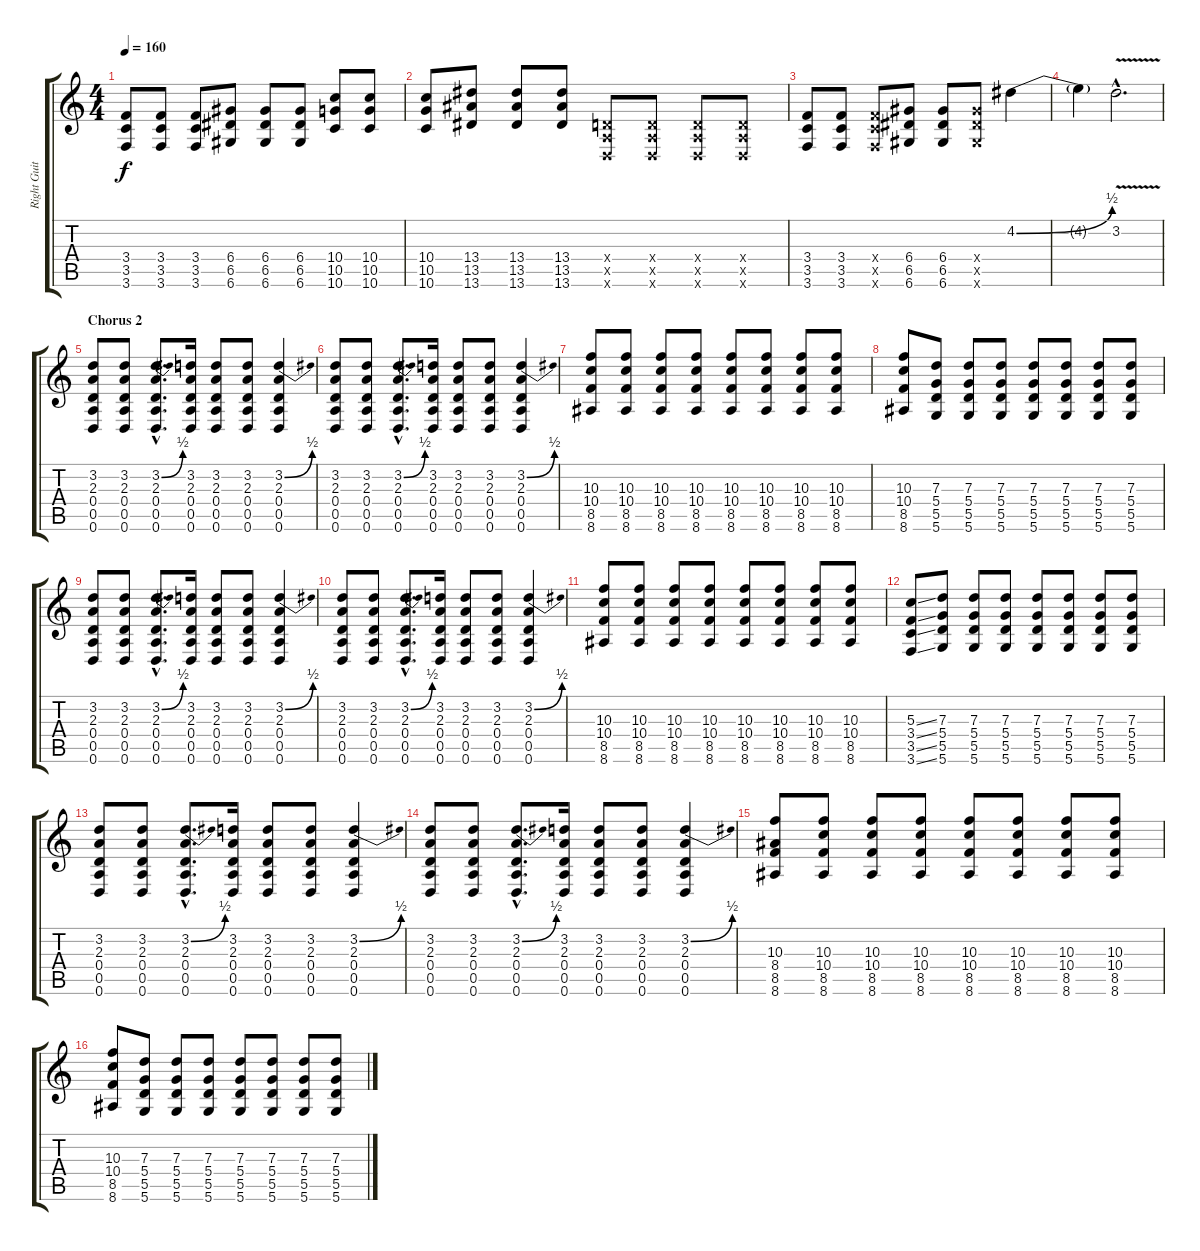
\track ("Right Guitar" "Right Guit") {instrument overdrivenguitar}
\staff {score tabs}
\tuning (E4 B3 G3 D3 A2 D2) {hide}
\ts (4 4)
\tempo 160
\clef g2
\ks c
(3.4 3.5 3.6).8{dy f} (3.4 3.5 3.6).8 (3.4 3.5 3.6).8 (6.4 6.5 6.6).8 (6.4 6.5 6.6).8 (6.4 6.5 6.6).8 (10.4 10.5 10.6).8 (10.4 10.5 10.6).8 |
(10.4 10.5 10.6).8 (13.4 13.5 13.6).8 (13.4 13.5 13.6).8 (13.4 13.5 13.6).8 (0.4{x} 0.5{x} 0.6{x}).8 (0.4{x} 0.5{x} 0.6{x}).8 (0.4{x} 0.5{x} 0.6{x}).8 (0.4{x} 0.5{x} 0.6{x}).8 |
(3.4 3.5 3.6).8 (3.4 3.5 3.6).8 (3.4{x} 3.5{x} 3.6{x}).8 (6.4 6.5 6.6).8 (6.4 6.5 6.6).8 (6.4{x} 6.5{x} 6.6{x}).8 4.2{be (bend 0 0 60 2)}.4 |
4.2{t}.4 3.2{v hac}.2{d} |
\section ("" "Chorus 2")
(3.2 2.3 0.4 0.5 0.6).8 (3.2 2.3 0.4 0.5 0.6).8 (3.2{be (bend 0 0 60 2) hac} 2.3{hac} 0.4{hac} 0.5{hac} 0.6{hac}).8{d} (3.2 2.3 0.4 0.5 0.6).16 (3.2 2.3 0.4 0.5 0.6).8 (3.2 2.3 0.4 0.5 0.6).8 (3.2{be (bend 0 0 60 2)} 2.3 0.4 0.5 0.6).4 |
(3.2 2.3 0.4 0.5 0.6).8 (3.2 2.3 0.4 0.5 0.6).8 (3.2{be (bend 0 0 60 2) hac} 2.3{hac} 0.4{hac} 0.5{hac} 0.6{hac}).8{d} (3.2 2.3 0.4 0.5 0.6).16 (3.2 2.3 0.4 0.5 0.6).8 (3.2 2.3 0.4 0.5 0.6).8 (3.2{be (bend 0 0 60 2)} 2.3 0.4 0.5 0.6).4 |
(10.3 10.4 8.5 8.6).8 (10.3 10.4 8.5 8.6).8 (10.3 10.4 8.5 8.6).8 (10.3 10.4 8.5 8.6).8 (10.3 10.4 8.5 8.6).8 (10.3 10.4 8.5 8.6).8 (10.3 10.4 8.5 8.6).8 (10.3 10.4 8.5 8.6).8 |
(10.3 10.4 8.5 8.6).8 (7.3 5.4 5.5 5.6).8 (7.3 5.4 5.5 5.6).8 (7.3 5.4 5.5 5.6).8 (7.3 5.4 5.5 5.6).8 (7.3 5.4 5.5 5.6).8 (7.3 5.4 5.5 5.6).8 (7.3 5.4 5.5 5.6).8 |
(3.2 2.3 0.4 0.5 0.6).8 (3.2 2.3 0.4 0.5 0.6).8 (3.2{be (bend 0 0 60 2) hac} 2.3{hac} 0.4{hac} 0.5{hac} 0.6{hac}).8{d} (3.2 2.3 0.4 0.5 0.6).16 (3.2 2.3 0.4 0.5 0.6).8 (3.2 2.3 0.4 0.5 0.6).8 (3.2{be (bend 0 0 60 2)} 2.3 0.4 0.5 0.6).4 |
(3.2 2.3 0.4 0.5 0.6).8 (3.2 2.3 0.4 0.5 0.6).8 (3.2{be (bend 0 0 60 2) hac} 2.3{hac} 0.4{hac} 0.5{hac} 0.6{hac}).8{d} (3.2 2.3 0.4 0.5 0.6).16 (3.2 2.3 0.4 0.5 0.6).8 (3.2 2.3 0.4 0.5 0.6).8 (3.2{be (bend 0 0 60 2)} 2.3 0.4 0.5 0.6).4 |
(10.3 10.4 8.5 8.6).8 (10.3 10.4 8.5 8.6).8 (10.3 10.4 8.5 8.6).8 (10.3 10.4 8.5 8.6).8 (10.3 10.4 8.5 8.6).8 (10.3 10.4 8.5 8.6).8 (10.3 10.4 8.5 8.6).8 (10.3 10.4 8.5 8.6).8 |
(5.3{ss} 3.4{ss} 3.5{ss} 3.6{ss}).8 (7.3 5.4 5.5 5.6).8 (7.3 5.4 5.5 5.6).8 (7.3 5.4 5.5 5.6).8 (7.3 5.4 5.5 5.6).8 (7.3 5.4 5.5 5.6).8 (7.3 5.4 5.5 5.6).8 (7.3 5.4 5.5 5.6).8 |
(3.2 2.3 0.4 0.5 0.6).8 (3.2 2.3 0.4 0.5 0.6).8 (3.2{be (bend 0 0 60 2) hac} 2.3{hac} 0.4{hac} 0.5{hac} 0.6{hac}).8{d} (3.2 2.3 0.4 0.5 0.6).16 (3.2 2.3 0.4 0.5 0.6).8 (3.2 2.3 0.4 0.5 0.6).8 (3.2{be (bend 0 0 60 2)} 2.3 0.4 0.5 0.6).4 |
(3.2 2.3 0.4 0.5 0.6).8 (3.2 2.3 0.4 0.5 0.6).8 (3.2{be (bend 0 0 60 2) hac} 2.3{hac} 0.4{hac} 0.5{hac} 0.6{hac}).8{d} (3.2 2.3 0.4 0.5 0.6).16 (3.2 2.3 0.4 0.5 0.6).8 (3.2 2.3 0.4 0.5 0.6).8 (3.2{be (bend 0 0 60 2)} 2.3 0.4 0.5 0.6).4 |
(10.3 8.4 8.5 8.6).8 (10.3 10.4 8.5 8.6).8 (10.3 10.4 8.5 8.6).8 (10.3 10.4 8.5 8.6).8 (10.3 10.4 8.5 8.6).8 (10.3 10.4 8.5 8.6).8 (10.3 10.4 8.5 8.6).8 (10.3 10.4 8.5 8.6).8 |
(10.3 10.4 8.5 8.6).8 (7.3 5.4 5.5 5.6).8 (7.3 5.4 5.5 5.6).8 (7.3 5.4 5.5 5.6).8 (7.3 5.4 5.5 5.6).8 (7.3 5.4 5.5 5.6).8 (7.3 5.4 5.5 5.6).8 (7.3 5.4 5.5 5.6).8
